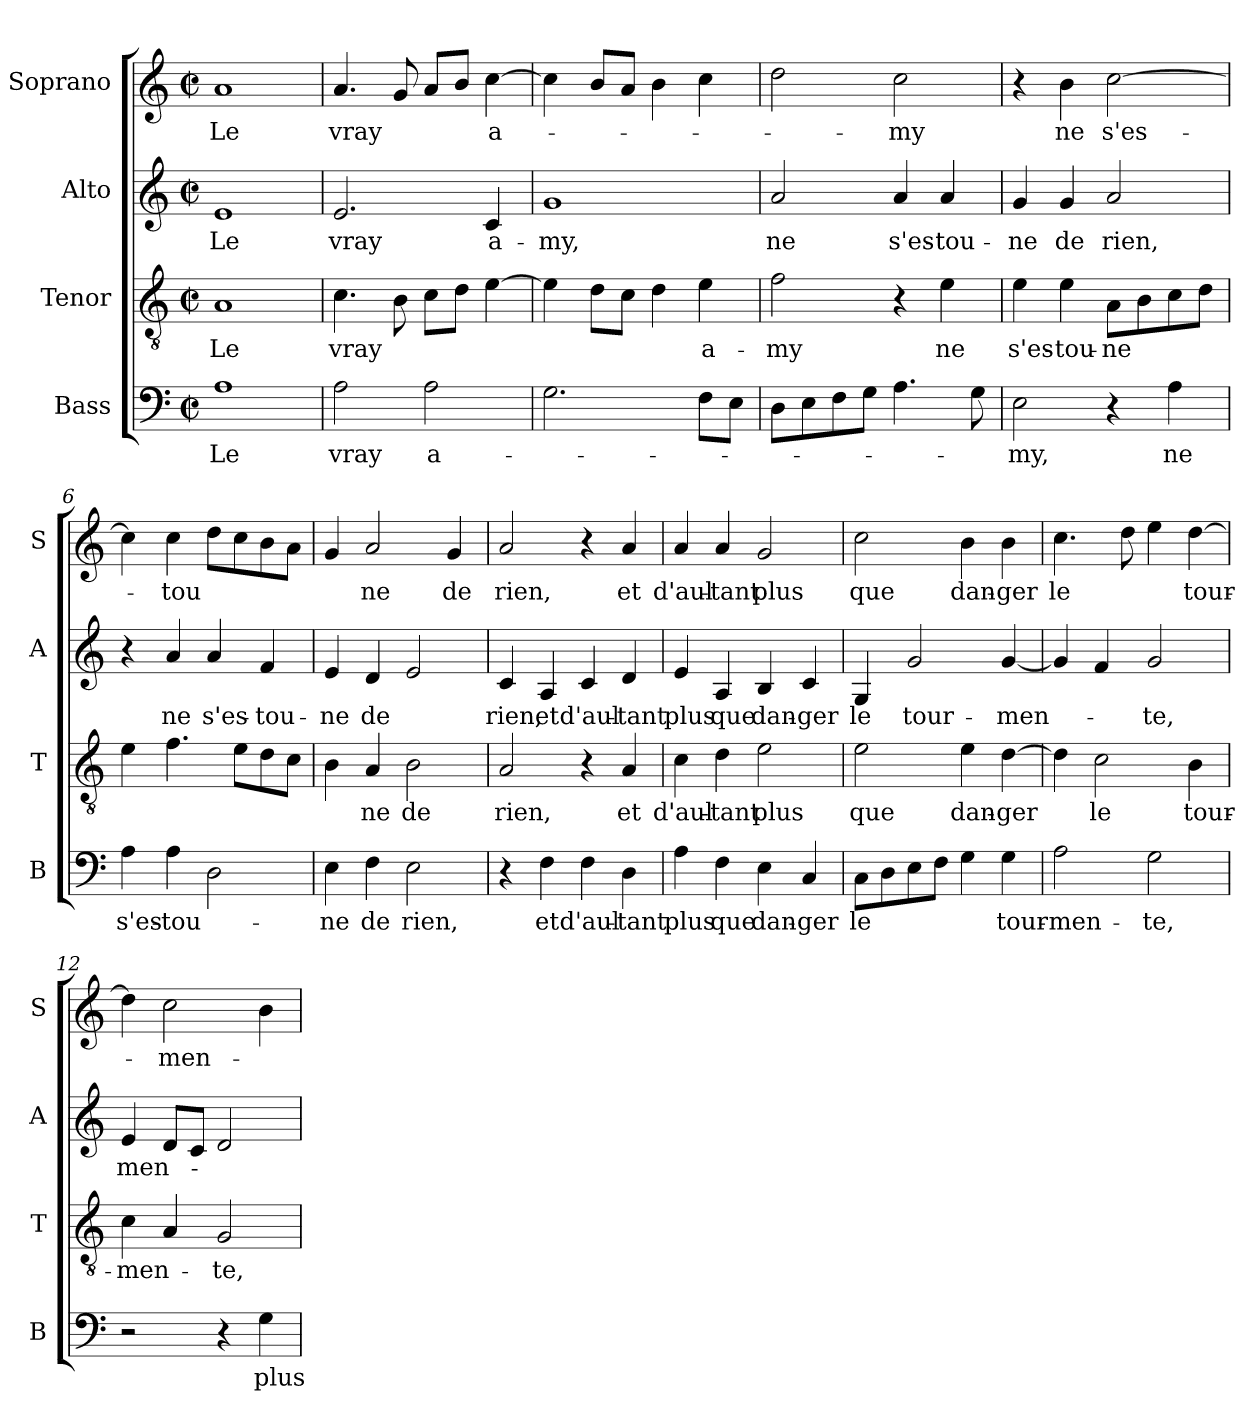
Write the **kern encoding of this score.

**kern	**text	**kern	**text	**kern	**text	**kern	**text
*part4	*part4	*part3	*part3	*part2	*part2	*part1	*part1
*staff4	*staff4	*staff3	*staff3	*staff2	*staff2	*staff1	*staff1
*I"Bass	*	*I"Tenor	*	*I"Alto	*	*I"Soprano	*
*I'B	*	*I'T	*	*I'A	*	*I'S	*
*clefF4	*	*clefGv2	*	*clefG2	*	*clefG2	*
*k[]	*	*k[]	*	*k[]	*	*k[]	*
*C:	*	*C:	*	*C:	*	*C:	*
*M2/2	*	*M2/2	*	*M2/2	*	*M2/2	*
*met(c|)	*	*met(c|)	*	*met(c|)	*	*met(c|)	*
=1	=1	=1	=1	=1	=1	=1	=1
!	!LO:LY:b	!	!LO:LY:b	!	!LO:LY:b	!	!LO:LY:b
1A	Le	1A	Le	1e	Le	1a	Le
=2	=2	=2	=2	=2	=2	=2	=2
!	!LO:LY:b	!	!LO:LY:b	!	!LO:LY:b	!	!LO:LY:b
2A\	vray	4.c\	vray	2.e/	vray	4.a/	vray
.	.	8B\	.	.	.	8g/	.
!	!LO:LY:b	!	!	!	!	!	!
2A\	a-	8c\L	.	.	.	8a/L	.
.	.	8d\J	.	.	.	8b/J	.
!	!	!	!	!	!LO:LY:b	!	!LO:LY:b
.	.	[4e\	.	4c/	a-	[4cc\	a-
=3	=3	=3	=3	=3	=3	=3	=3
!	!	!	!	!	!LO:LY:b	!	!
2.G\	.	4e\]	.	1g	-my,	4cc\]	.
.	.	8d\L	.	.	.	8b/L	.
.	.	8c\J	.	.	.	8a/J	.
.	.	4d\	.	.	.	4b\	.
!	!	!	!LO:LY:b	!	!	!	!
8F\L	.	4e\	a-	.	.	4cc\	.
8E\J	.	.	.	.	.	.	.
=4	=4	=4	=4	=4	=4	=4	=4
!	!	!	!LO:LY:b	!	!LO:LY:b	!	!
8D\L	.	2f\	-my	2a/	ne	2dd\	.
8E\	.	.	.	.	.	.	.
8F\	.	.	.	.	.	.	.
8G\J	.	.	.	.	.	.	.
!	!	!	!	!	!LO:LY:b	!	!LO:LY:b
4.A\	.	4r	.	4a/	s'es-	2cc\	-my
!	!	!	!LO:LY:b	!	!LO:LY:b	!	!
.	.	4e\	ne	4a/	-tou-	.	.
8G\	.	.	.	.	.	.	.
=5	=5	=5	=5	=5	=5	=5	=5
!	!LO:LY:b	!	!LO:LY:b	!	!LO:LY:b	!	!
2E\	-my,	4e\	s'es-	4g/	-ne	4r	.
!	!	!	!LO:LY:b	!	!LO:LY:b	!	!LO:LY:b
.	.	4e\	-tou-	4g/	de	4b\	ne
!	!	!	!LO:LY:b	!	!LO:LY:b	!	!LO:LY:b
4r	.	8A\L	-ne	2a/	rien,	[2cc\	s'es-
.	.	8B\	.	.	.	.	.
!	!LO:LY:b	!	!	!	!	!	!
4A\	ne	8c\	.	.	.	.	.
.	.	8d\J	.	.	.	.	.
!!LO:LB:g=z
=6	=6	=6	=6	=6	=6	=6	=6
!	!LO:LY:b	!	!	!	!	!	!
4A\	s'es-	4e\	.	4r	.	4cc\]	.
!	!LO:LY:b	!	!	!	!LO:LY:b	!	!LO:LY:b
4A\	-tou-	4.f\	.	4a/	ne	4cc\	-tou
!	!	!	!	!	!LO:LY:b	!	!
2D\	.	.	.	4a/	s'es-	8dd\L	.
.	.	8e\L	.	.	.	8cc\	.
!	!	!	!	!	!LO:LY:b	!	!
.	.	8d\	.	4f/	-tou-	8b\	.
.	.	8c\J	.	.	.	8a\J	.
=7	=7	=7	=7	=7	=7	=7	=7
!	!LO:LY:b	!	!	!	!LO:LY:b	!	!
4E\	-ne	4B\	.	4e/	-ne	4g/	.
!	!LO:LY:b	!	!LO:LY:b	!	!LO:LY:b	!	!LO:LY:b
4F\	de	4A/	ne	4d/	de	2a/	ne
!	!LO:LY:b	!	!LO:LY:b	!	!	!	!
2E\	rien,	2B\	de	2e/	.	.	.
!	!	!	!	!	!	!	!LO:LY:b
.	.	.	.	.	.	4g/	de
=8	=8	=8	=8	=8	=8	=8	=8
!	!	!	!LO:LY:b	!	!LO:LY:b	!	!LO:LY:b
4r	.	2A/	rien,	4c/	rien,	2a/	rien,
!	!LO:LY:b	!	!	!	!LO:LY:b	!	!
4F\	et	.	.	4A/	et	.	.
!	!LO:LY:b	!	!	!	!LO:LY:b	!	!
4F\	d'aul-	4r	.	4c/	d'aul-	4r	.
!	!LO:LY:b	!	!LO:LY:b	!	!LO:LY:b	!	!LO:LY:b
4D\	-tant	4A/	et	4d/	-tant	4a/	et
=9	=9	=9	=9	=9	=9	=9	=9
!	!LO:LY:b	!	!LO:LY:b	!	!LO:LY:b	!	!LO:LY:b
4A\	plus	4c\	d'aul-	4e/	plus	4a/	d'aul-
!	!LO:LY:b	!	!LO:LY:b	!	!LO:LY:b	!	!LO:LY:b
4F\	que	4d\	-tant	4A/	que	4a/	-tant
!	!LO:LY:b	!	!LO:LY:b	!	!LO:LY:b	!	!LO:LY:b
4E\	dan-	2e\	plus	4B/	dan-	2g/	plus
!	!LO:LY:b	!	!	!	!LO:LY:b	!	!
4C/	-ger	.	.	4c/	-ger	.	.
=10	=10	=10	=10	=10	=10	=10	=10
!	!LO:LY:b	!	!LO:LY:b	!	!LO:LY:b	!	!LO:LY:b
8C\L	le	2e\	que	4G/	le	2cc\	que
8D\	.	.	.	.	.	.	.
!	!	!	!	!	!LO:LY:b	!	!
8E\	.	.	.	2g/	tour-	.	.
8F\J	.	.	.	.	.	.	.
!	!	!	!LO:LY:b	!	!	!	!LO:LY:b
4G\	.	4e\	dan-	.	.	4b\	dan-
!	!LO:LY:b	!	!LO:LY:b	!	!LO:LY:b	!	!LO:LY:b
4G\	tour-	[4d\	-ger	[4g/	-men-	4b\	-ger
=11	=11	=11	=11	=11	=11	=11	=11
!	!LO:LY:b	!	!	!	!	!	!LO:LY:b
2A\	-men-	4d\]	.	4g/]	.	4.cc\	le
!	!	!	!LO:LY:b	!	!	!	!
.	.	2c\	le	4f/	.	.	.
.	.	.	.	.	.	8dd\	.
!	!LO:LY:b	!	!	!	!LO:LY:b	!	!
2G\	-te,	.	.	2g/	-te,	4ee\	.
!	!	!	!LO:LY:b	!	!	!	!LO:LY:b
.	.	4B\	tour-	.	.	[4dd\	tour-
!!LO:LB:g=z
=12	=12	=12	=12	=12	=12	=12	=12
!	!	!	!LO:LY:b	!	!LO:LY:b	!	!
2r	.	4c\	-men-	4e/	men-	4dd\]	.
!	!	!	!	!	!	!	!LO:LY:b
.	.	4A/	.	8d/L	.	2cc\	-men-
.	.	.	.	8c/J	.	.	.
!	!	!	!LO:LY:b	!	!	!	!
4r	.	2G/	-te,	2d/	.	.	.
!	!LO:LY:b	!	!	!	!	!	!
4G\	plus	.	.	.	.	4b\	.
=	=	=	=	=	=	=	=
*-	*-	*-	*-	*-	*-	*-	*-
